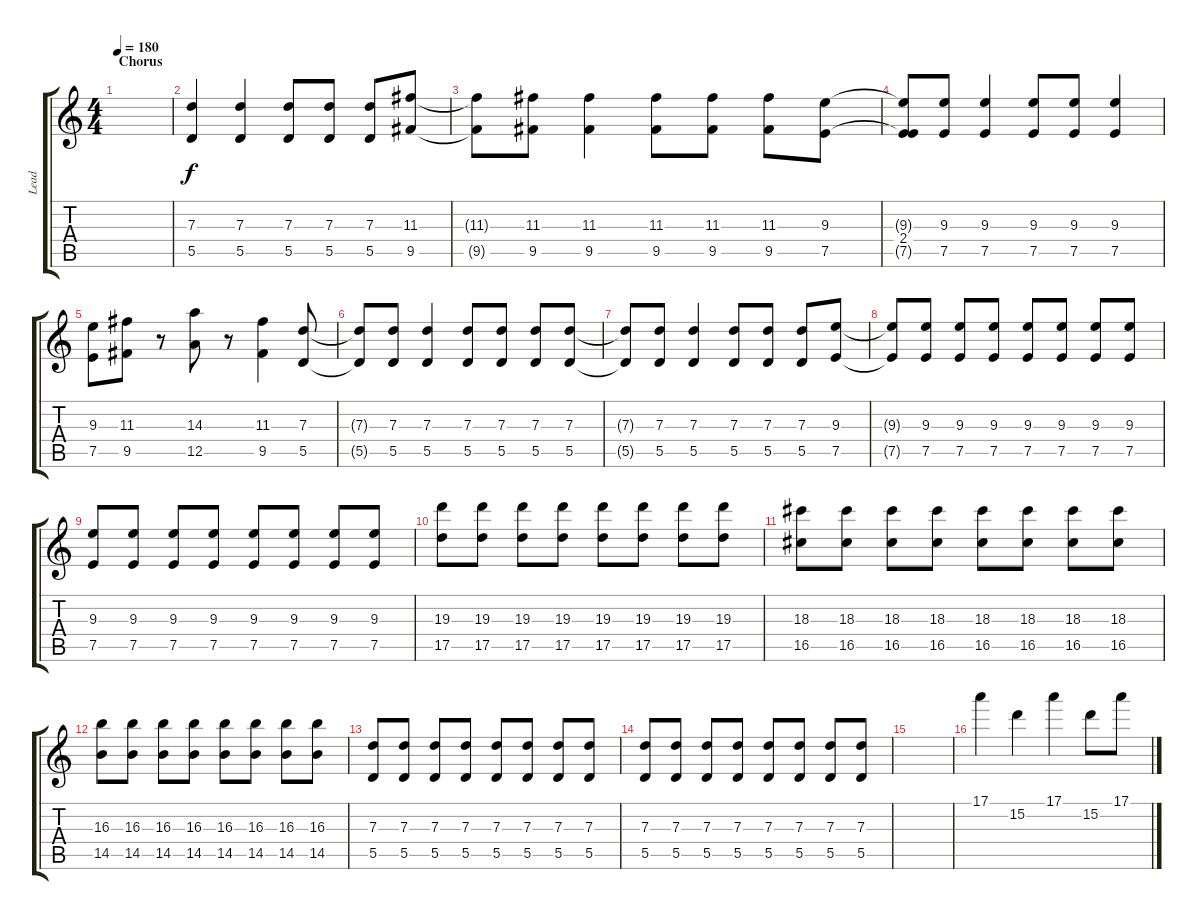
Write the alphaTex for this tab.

\track ("Lead" "Lead") {instrument distortionguitar}
\staff {score tabs}
\tuning (E4 B3 G3 D3 A2 D2) {hide}
\ts (4 4)
\section ("" "Chorus")
\tempo 180
\clef g2
\ks c
|
(7.3 5.5).4{volume 7} (7.3 5.5).4 (7.3 5.5).8 (7.3 5.5).8 (7.3 5.5).8 (11.3 9.5).8 |
(11.3{t} 9.5{t}).8 (11.3 9.5).8 (11.3 9.5).4 (11.3 9.5).8 (11.3 9.5).8 (11.3 9.5).8 (9.3 7.5).8 |
(9.3{t} 2.4 7.5{t}).8 (9.3 7.5).8 (9.3 7.5).4 (9.3 7.5).8 (9.3 7.5).8 (9.3 7.5).4 |
(9.3 7.5).8 (11.3 9.5).8 r.8 (14.3 12.5).8 r.8 (11.3 9.5).4 (7.3 5.5).8 |
(7.3{t} 5.5{t}).8 (7.3 5.5).8 (7.3 5.5).4 (7.3 5.5).8 (7.3 5.5).8 (7.3 5.5).8 (7.3 5.5).8 |
(7.3{t} 5.5{t}).8 (7.3 5.5).8 (7.3 5.5).4 (7.3 5.5).8 (7.3 5.5).8 (7.3 5.5).8 (9.3 7.5).8 |
(9.3{t} 7.5{t}).8 (9.3 7.5).8 (9.3 7.5).8 (9.3 7.5).8 (9.3 7.5).8 (9.3 7.5).8 (9.3 7.5).8 (9.3 7.5).8 |
(9.3 7.5).8 (9.3 7.5).8 (9.3 7.5).8 (9.3 7.5).8 (9.3 7.5).8 (9.3 7.5).8 (9.3 7.5).8 (9.3 7.5).8 |
(19.3 17.5).8 (19.3 17.5).8 (19.3 17.5).8 (19.3 17.5).8 (19.3 17.5).8 (19.3 17.5).8 (19.3 17.5).8 (19.3 17.5).8 |
(18.3 16.5).8 (18.3 16.5).8 (18.3 16.5).8 (18.3 16.5).8 (18.3 16.5).8 (18.3 16.5).8 (18.3 16.5).8 (18.3 16.5).8 |
(16.3 14.5).8 (16.3 14.5).8 (16.3 14.5).8 (16.3 14.5).8 (16.3 14.5).8 (16.3 14.5).8 (16.3 14.5).8 (16.3 14.5).8 |
(7.3 5.5).8 (7.3 5.5).8 (7.3 5.5).8 (7.3 5.5).8 (7.3 5.5).8 (7.3 5.5).8 (7.3 5.5).8 (7.3 5.5).8 |
(7.3 5.5).8 (7.3 5.5).8 (7.3 5.5).8 (7.3 5.5).8 (7.3 5.5).8 (7.3 5.5).8 (7.3 5.5).8 (7.3 5.5).8 |
|
17.1.4 15.2.4 17.1.4 15.2.8 17.1.8
